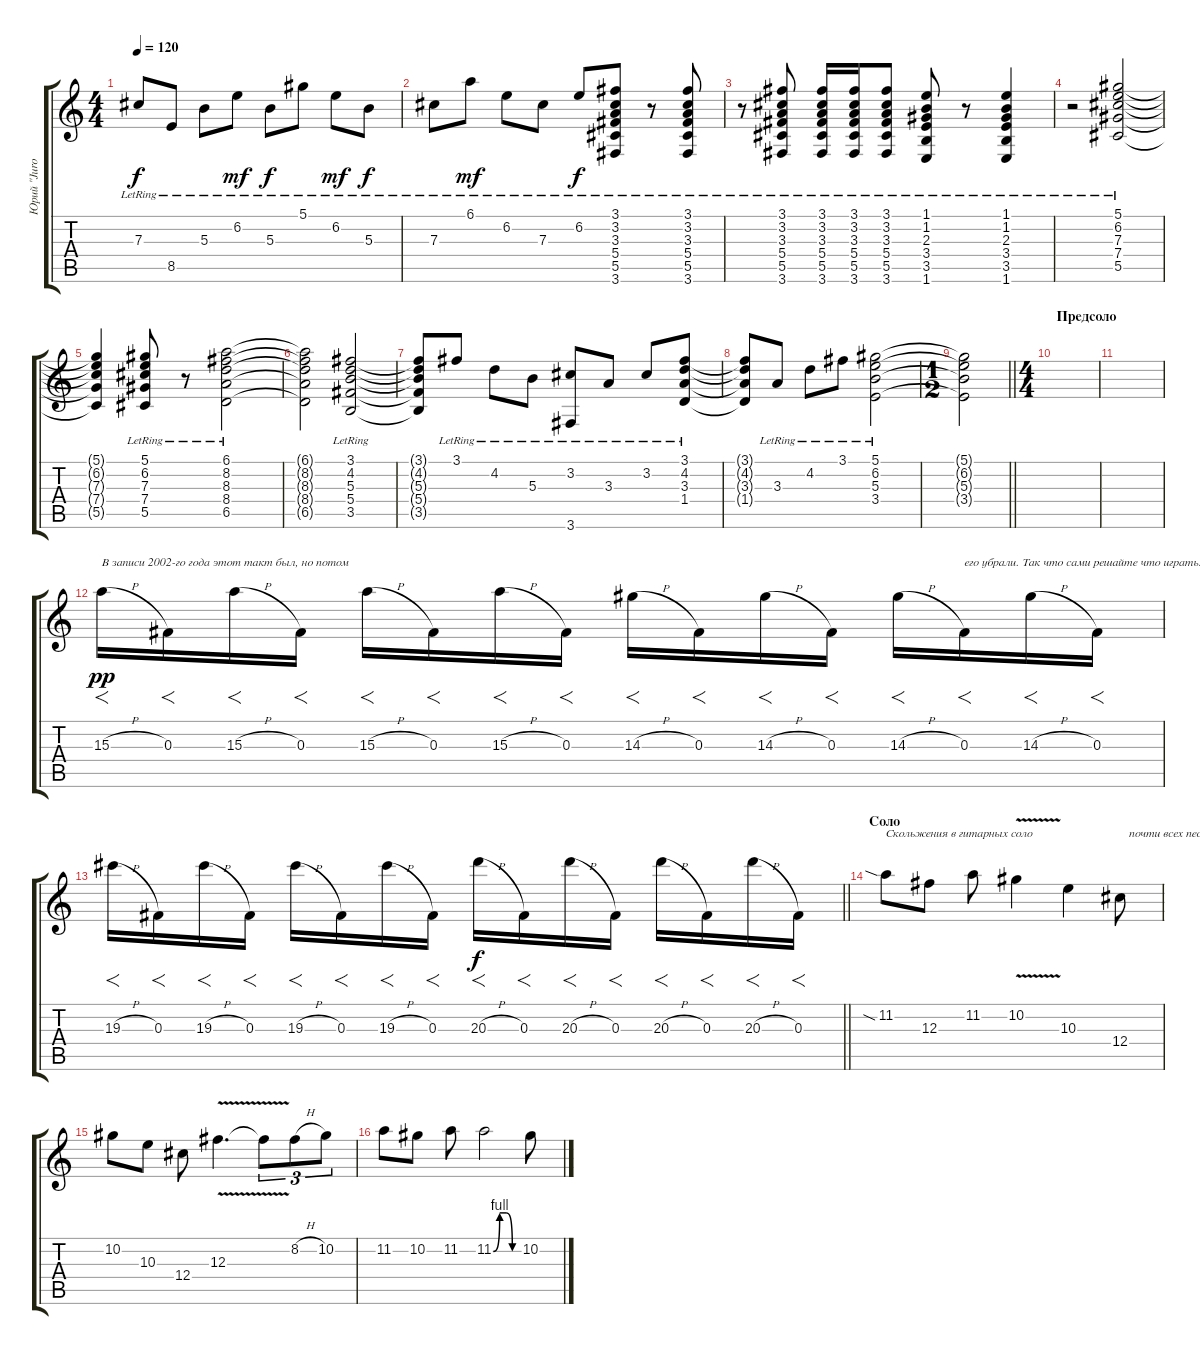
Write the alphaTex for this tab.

\track ("Юрий \"Juron\" Мелисов       (Гитара)" "Юрий \"Juro") {instrument acousticguitarsteel}
\staff {score tabs}
\tuning (Eb4 Bb3 Gb3 Db3 Ab2 Eb2) {hide}
\ts (4 4)
\tempo 120
\clef g2
\ks c
7.3{lr}.8{dy f} 8.5{lr}.8 5.3{lr}.8 6.2{lr}.8{dy mf} 5.3{lr}.8{dy f} 5.1{lr}.8 6.2{lr}.8{dy mf} 5.3{lr}.8{dy f} |
7.3{lr}.8 6.1{lr}.8{dy mf} 6.2{lr}.8 7.3{lr}.8 6.2{lr}.8{dy f} (3.1{lr} 3.2{lr} 3.3{lr} 5.4{lr} 5.5{lr} 3.6{lr}).8 r.8 (3.1{lr} 3.2{lr} 3.3{lr} 5.4{lr} 5.5{lr} 3.6{lr}).8 |
r.8 (3.1{lr} 3.2{lr} 3.3{lr} 5.4{lr} 5.5{lr} 3.6{lr}).8 (3.1{lr} 3.2{lr} 3.3{lr} 5.4{lr} 5.5{lr} 3.6{lr}).16 (3.1{lr} 3.2{lr} 3.3{lr} 5.4{lr} 5.5{lr} 3.6{lr}).16 (3.1{lr} 3.2{lr} 3.3{lr} 5.4{lr} 5.5{lr} 3.6{lr}).8 (1.1{lr} 1.2{lr} 2.3{lr} 3.4{lr} 3.5{lr} 1.6{lr}).8 r.8 (1.1{lr} 1.2{lr} 2.3{lr} 3.4{lr} 3.5{lr} 1.6{lr}).4 |
r.2 (5.1{lr} 6.2{lr} 7.3{lr} 7.4{lr} 5.5{lr}).2 |
(5.1{t} 6.2{t} 7.3{t} 7.4{t} 5.5{t}).4 (5.1{lr} 6.2{lr} 7.3{lr} 7.4{lr} 5.5{lr}).8 r.8 (6.1{lr} 8.2{lr} 8.3{lr} 8.4{lr} 6.5{lr}).2 |
(6.1{t} 8.2{t} 8.3{t} 8.4{t} 6.5{t}).2 (3.1{lr} 4.2{lr} 5.3{lr} 5.4{lr} 3.5{lr}).2 |
(3.1{t} 4.2{t} 5.3{t} 5.4{t} 3.5{t}).8 3.1{lr}.8 4.2{lr}.8 5.3{lr}.8 (3.2{lr} 3.6{lr}).8 3.3{lr}.8 3.2{lr}.8 (3.1{lr} 4.2{lr} 3.3{lr} 1.4{lr}).8 |
(3.1{t} 4.2{t} 3.3{t} 1.4{t}).8 3.3{lr}.8 4.2{lr}.8 3.1{lr}.8 (5.1{lr} 6.2{lr} 5.3{lr} 3.4{lr}).2 |
\ts (1 2)
\barLineRight lightlight
(5.1{t} 6.2{t} 5.3{t} 3.4{t}).2 |
\ts (4 4)
\section ("" "Предсоло")
|
|
15.3{h}.16{f txt "В записи 2002-го года этот такт был, но потом" dy pp volume 4 instrument distortionguitar} 0.3.16{f} 15.3{h}.16{f} 0.3.16{f} 15.3{h}.16{f} 0.3.16{f} 15.3{h}.16{f} 0.3.16{f} 14.3{h}.16{f} 0.3.16{f} 14.3{h}.16{f} 0.3.16{f} 14.3{h}.16{f} 0.3.16{f txt "его убрали. Так что сами решайте что играть."} 14.3{h}.16{f} 0.3.16{f} |
\barLineRight lightlight
19.3{h}.16{f} 0.3.16{f} 19.3{h}.16{f} 0.3.16{f} 19.3{h}.16{f} 0.3.16{f} 19.3{h}.16{f} 0.3.16{f} 20.3{h}.16{f dy f} 0.3.16{f} 20.3{h}.16{f} 0.3.16{f} 20.3{h}.16{f} 0.3.16{f} 20.3{h}.16{f} 0.3.16{f} |
\section ("" "Соло")
11.2{sia}.8{txt "Скольжения в гитарных соло" volume 5 instrument distortionguitar} 12.3.8 11.2.8 10.2{v}.4 10.3.4 12.4.8{txt "   почти всех песен \"Эпидемии\" очень важны"} |
10.2.8 10.3.8 12.4.8 12.3{v}.4{d} 12.3{t}.8{tu (3 2)} 8.2{h}.8{tu (3 2)} 10.2.8{tu (3 2)} |
11.2.8 10.2.8 11.2.8 11.2{be (custom 0 0 15 4 30 4 45 0 60 0)}.2 10.2.8
